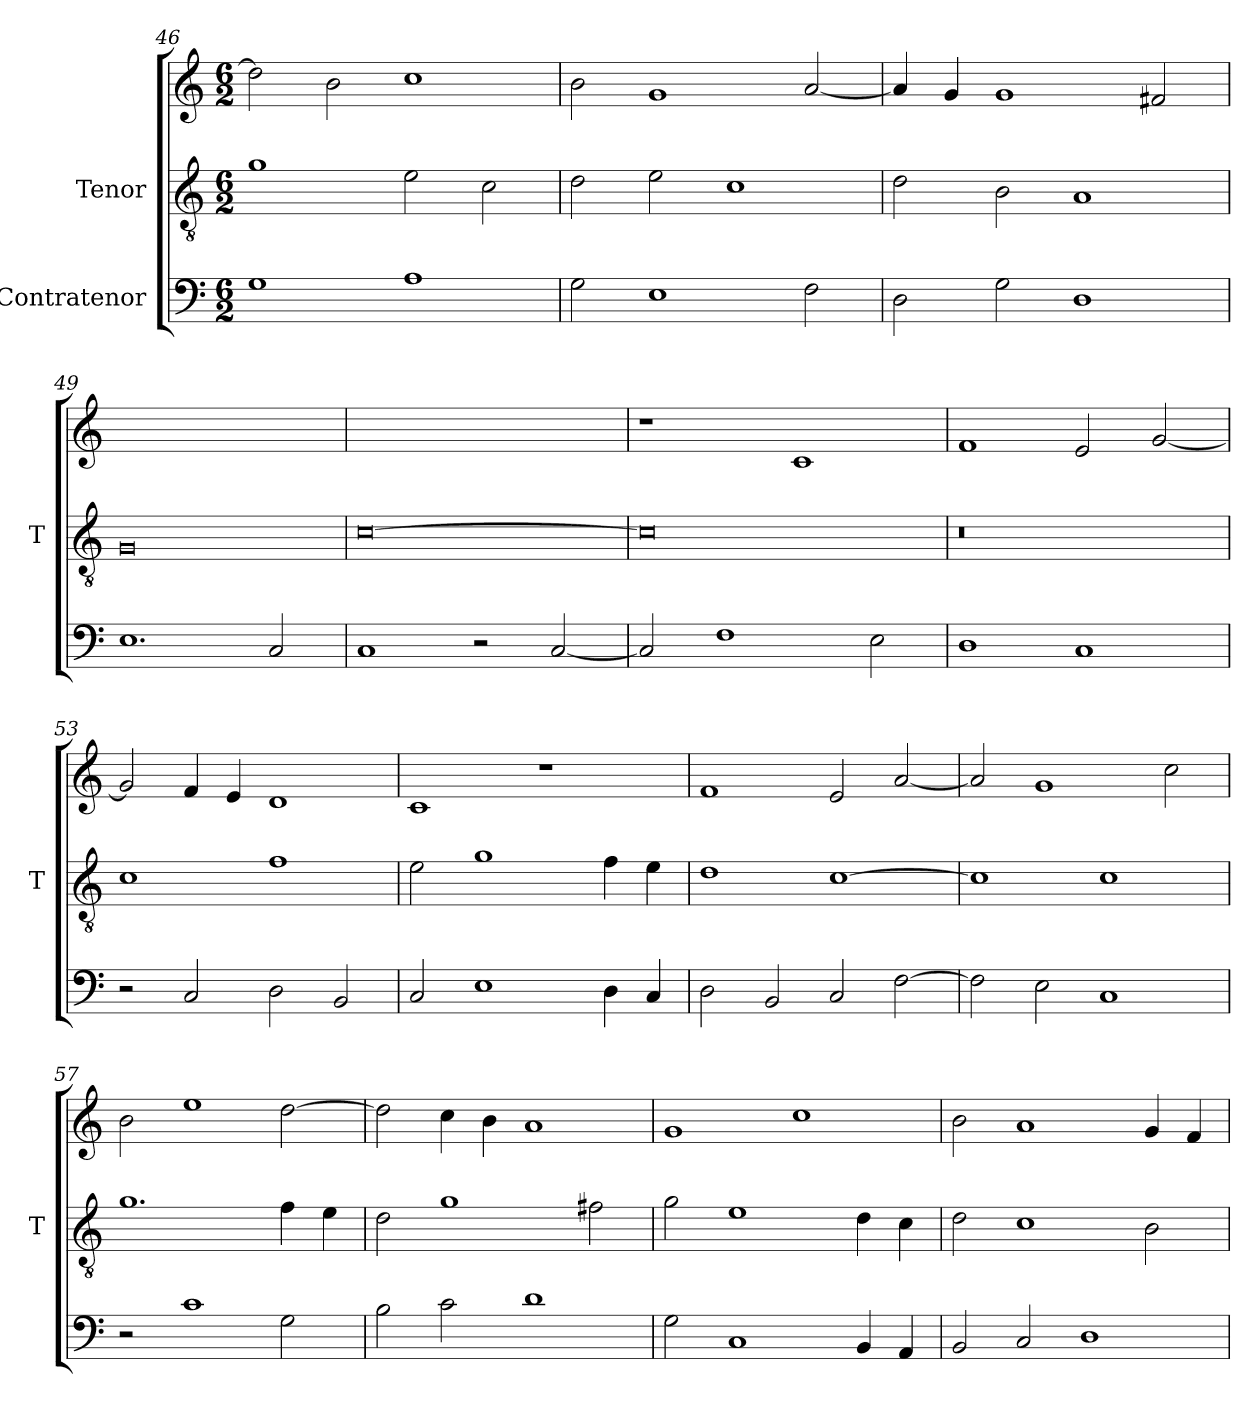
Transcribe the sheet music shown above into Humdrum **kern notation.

**kern	**kern	**kern
*part3	*part2	*part1
*staff3	*staff2	*staff1
*I"Contratenor	*I"Tenor	*
*	*I'T	*
*clefF4	*clefGv2	*clefG2
*M6/2	*M6/2	*M6/2
=46	=46	=46
1G	1g	2dd]
.	.	2b
1A	2e	1cc
.	2c	.
=47	=47	=47
2G	2d	2b
1E	2e	1g
.	1c	.
2F	.	[2a
=48	=48	=48
2D	2d	4a]
.	.	4g
2G	2B	1g
1D	1A	.
.	.	2f#X
=49	=49	=49
1.E	0G	0ryy
2C	.	.
=50	=50	=50
1C	[0c	0ryy
2r	.	.
[2C	.	.
=51	=51	=51
2C]	0c]	1r
1F	.	.
.	.	1c
2E	.	.
=52	=52	=52
1D	0r	1f
1C	.	2e
.	.	[2g
=53	=53	=53
2r	1c	2g]
2C	.	4f
.	.	4e
2D	1f	1d
2BB	.	.
=54	=54	=54
2C	2e	1c
1E	1g	.
.	.	1r
4D	4f	.
4C	4e	.
=55	=55	=55
2D	1d	1f
2BB	.	.
2C	[1c	2e
[2F	.	[2a
=56	=56	=56
2F]	1c]	2a]
2E	.	1g
1C	1c	.
.	.	2cc
=57	=57	=57
2r	1.g	2b
1c	.	1ee
2G	4f	[2dd
.	4e	.
=58	=58	=58
2B	2d	2dd]
2c	1g	4cc
.	.	4b
1d	.	1a
.	2f#X	.
=59	=59	=59
2G	2g	1g
1C	1e	.
.	.	1cc
4BB	4d	.
4AA	4c	.
=60	=60	=60
2BB	2d	2b
2C	1c	1a
1D	.	.
.	2B	4g
.	.	4f
=	=	=
*-	*-	*-
